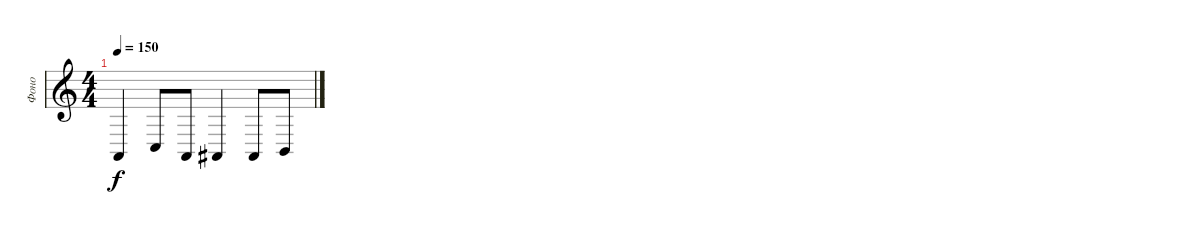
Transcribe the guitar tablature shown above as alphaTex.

\track ("Фоно" "Фоно") {instrument brightacousticpiano}
\staff {score}
\tuning (E4 B3 G3 D3 A2 E2) {hide}
\ts (4 4)
\tempo 150
\clef g2
\ks c
5.6.4{dy f} 3.5.8 0.5.8 1.5.4 1.5.8 2.5.8
